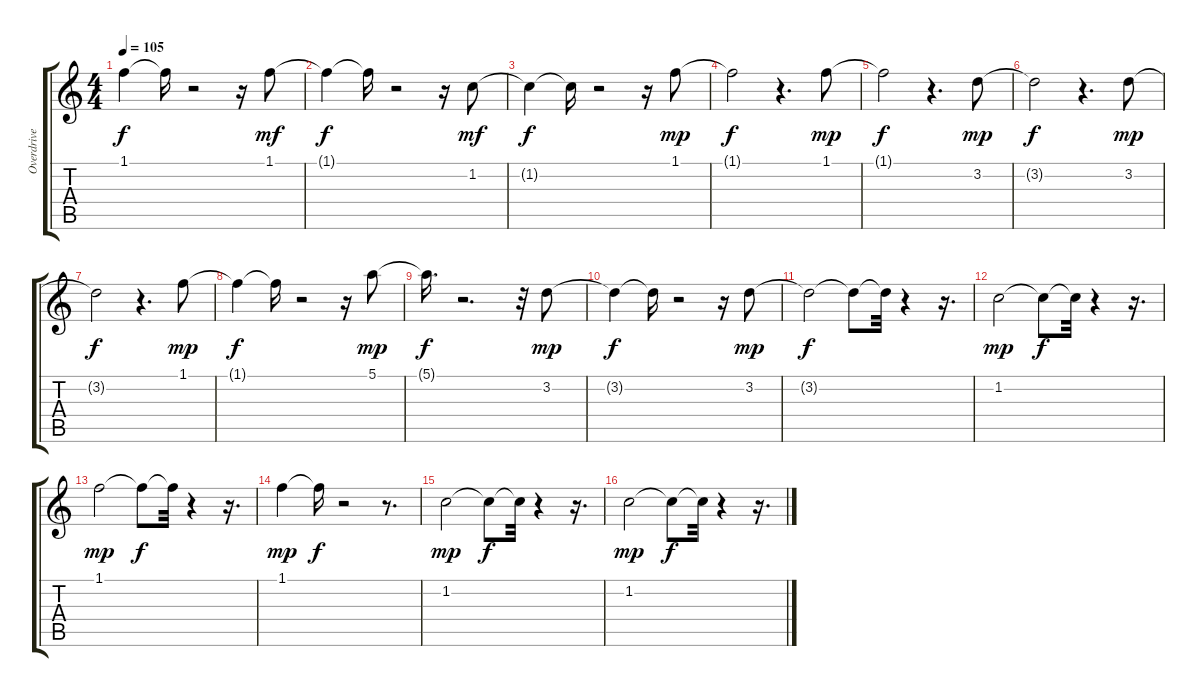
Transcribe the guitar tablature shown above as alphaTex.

\track ("Overdrive" "Overdrive") {instrument overdrivenguitar}
\staff {score tabs}
\tuning (E4 B3 G3 D3 A2 E2) {hide}
\ts (4 4)
\tempo 105
\clef g2
\ks c
1.1{t}.4{dy f} 1.1{t}.16 r.2 r.16 1.1.8{dy mf} |
1.1{t}.4{dy f} 1.1{t}.16 r.2 r.16 1.2.8{dy mf} |
1.2{t}.4{dy f} 1.2{t}.16 r.2 r.16 1.1.8{dy mp} |
1.1{t}.2{dy f} r.4{d} 1.1.8{dy mp} |
1.1{t}.2{dy f} r.4{d} 3.2.8{dy mp} |
3.2{t}.2{dy f} r.4{d} 3.2.8{dy mp} |
3.2{t}.2{dy f} r.4{d} 1.1.8{dy mp} |
1.1{t}.4{dy f} 1.1{t}.16 r.2 r.16 5.1.8{dy mp} |
5.1{t}.16{d dy f} r.2{d} r.32 3.2.8{dy mp} |
3.2{t}.4{dy f} 3.2{t}.16 r.2 r.16 3.2.8{dy mp} |
3.2{t}.2{dy f} 3.2{t}.8 3.2{t}.32 r.4 r.16{d} |
1.2.2{dy mp} 1.2{t}.8{dy f} 1.2{t}.32 r.4 r.16{d} |
1.1.2{dy mp} 1.1{t}.8{dy f} 1.1{t}.32 r.4 r.16{d} |
1.1.4{dy mp} 1.1{t}.16{dy f} r.2 r.8{d} |
1.2.2{dy mp} 1.2{t}.8{dy f} 1.2{t}.32 r.4 r.16{d} |
1.2.2{dy mp} 1.2{t}.8{dy f} 1.2{t}.32 r.4 r.16{d}
